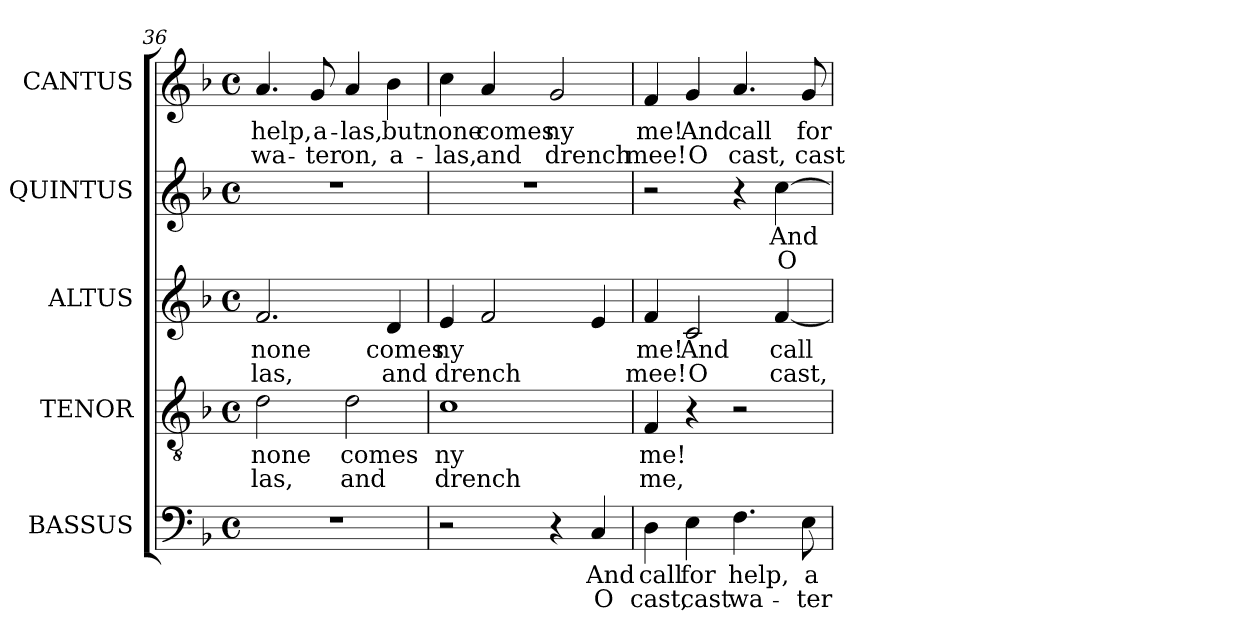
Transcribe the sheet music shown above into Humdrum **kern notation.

**kern	**text	**text	**kern	**text	**text	**kern	**text	**text	**kern	**text	**text	**kern	**text	**text
*part5	*part5	*part5	*part4	*part4	*part4	*part3	*part3	*part3	*part2	*part2	*part2	*part1	*part1	*part1
*staff5	*staff5	*staff5	*staff4	*staff4	*staff4	*staff3	*staff3	*staff3	*staff2	*staff2	*staff2	*staff1	*staff1	*staff1
*I"BASSUS	*	*	*I"TENOR	*	*	*I"ALTUS	*	*	*I"QUINTUS	*	*	*I"CANTUS	*	*
*I'B	*	*	*I'T	*	*	*I'A	*	*	*	*	*	*I'S	*	*
!!LO:PB:g=z
*clefF4	*	*	*clefGv2	*	*	*clefG2	*	*	*clefG2	*	*	*clefG2	*	*
*	*	*	*ITrd7c12	*	*	*	*	*	*	*	*	*	*	*
*k[b-]	*	*	*k[b-]	*	*	*k[b-]	*	*	*k[b-]	*	*	*k[b-]	*	*
*F:	*	*	*F:	*	*	*F:	*	*	*F:	*	*	*F:	*	*
*M4/4	*	*	*M4/4	*	*	*M4/4	*	*	*M4/4	*	*	*M4/4	*	*
*met(c)	*	*	*met(c)	*	*	*met(c)	*	*	*met(c)	*	*	*met(c)	*	*
=36	=36	=36	=36	=36	=36	=36	=36	=36	=36	=36	=36	=36	=36	=36
!	!	!	!	!LO:LY:b:color=#000000	!LO:LY:b:color=#000000	!	!	!	!	!	!	!	!	!
!	!	!	!	!	!	!	!LO:LY:b:color=#000000	!LO:LY:b:color=#000000	!	!	!	!	!	!
!	!	!	!	!	!	!	!	!	!	!	!	!	!LO:LY:b:color=#000000	!LO:LY:b:color=#000000
1r	.	.	2Di\	none	-las,	2.fi/	none	-las,	1r	.	.	4.ai/	help,	wa-
!	!	!	!	!	!	!	!	!	!	!	!	!	!LO:LY:b:color=#000000	!LO:LY:b:color=#000000
.	.	.	.	.	.	.	.	.	.	.	.	8gi/	a-	-ter
!	!	!	!	!LO:LY:b:color=#000000	!LO:LY:b:color=#000000	!	!	!	!	!	!	!	!	!
!	!	!	!	!	!	!	!	!	!	!	!	!	!LO:LY:b:color=#000000	!LO:LY:b:color=#000000
.	.	.	2Di\	comes	and	.	.	.	.	.	.	4ai/	-las,	on,
!	!	!	!	!	!	!	!LO:LY:b:color=#000000	!LO:LY:b:color=#000000	!	!	!	!	!	!
!	!	!	!	!	!	!	!	!	!	!	!	!	!LO:LY:b:color=#000000	!LO:LY:b:color=#000000
.	.	.	.	.	.	4di/	comes	and	.	.	.	4b-i\	but	a-
=37	=37	=37	=37	=37	=37	=37	=37	=37	=37	=37	=37	=37	=37	=37
!	!	!	!	!LO:LY:b:color=#000000	!LO:LY:b:color=#000000	!	!	!	!	!	!	!	!	!
!	!	!	!	!	!	!	!LO:LY:b:color=#000000	!LO:LY:b:color=#000000	!	!	!	!	!	!
!	!	!	!	!	!	!	!	!	!	!	!	!	!LO:LY:b:color=#000000	!LO:LY:b:color=#000000
2r	.	.	1Ci	ny	drench	4ei/	ny	drench	1r	.	.	4cci\	none	-las,
!	!	!	!	!	!	!	!	!	!	!	!	!	!LO:LY:b:color=#000000	!LO:LY:b:color=#000000
.	.	.	.	.	.	2fi/	.	.	.	.	.	4ai/	comes	and
!	!	!	!	!	!	!	!	!	!	!	!	!	!LO:LY:b:color=#000000	!LO:LY:b:color=#000000
4r	.	.	.	.	.	.	.	.	.	.	.	2gi/	ny	drench
!	!LO:LY:b:color=#000000	!LO:LY:b:color=#000000	!	!	!	!	!	!	!	!	!	!	!	!
4Ci/	And	O	.	.	.	4ei/	.	.	.	.	.	.	.	.
=38	=38	=38	=38	=38	=38	=38	=38	=38	=38	=38	=38	=38	=38	=38
!	!LO:LY:b:color=#000000	!LO:LY:b:color=#000000	!	!	!	!	!	!	!	!	!	!	!	!
!	!	!	!	!LO:LY:b:color=#000000	!LO:LY:b:color=#000000	!	!	!	!	!	!	!	!	!
!	!	!	!	!	!	!	!LO:LY:b:color=#000000	!LO:LY:b:color=#000000	!	!	!	!	!	!
!	!	!	!	!	!	!	!	!	!	!	!	!	!LO:LY:b:color=#000000	!LO:LY:b:color=#000000
4Di\	call	cast,	4FFi/	me!	me,	4fi/	me!	mee!	2r	.	.	4fi/	me!	mee!
!	!LO:LY:b:color=#000000	!LO:LY:b:color=#000000	!	!	!	!	!	!	!	!	!	!	!	!
!	!	!	!	!	!	!	!LO:LY:b:color=#000000	!LO:LY:b:color=#000000	!	!	!	!	!	!
!	!	!	!	!	!	!	!	!	!	!	!	!	!LO:LY:b:color=#000000	!LO:LY:b:color=#000000
4Ei\	for	cast	4r	.	.	2ci/	And	O	.	.	.	4gi/	And	O
!	!LO:LY:b:color=#000000	!LO:LY:b:color=#000000	!	!	!	!	!	!	!	!	!	!	!	!
!	!	!	!	!	!	!	!	!	!	!	!	!	!LO:LY:b:color=#000000	!LO:LY:b:color=#000000
4.Fi\	help,	wa-	2r	.	.	.	.	.	4r	.	.	4.ai/	call	cast,
!	!	!	!	!	!	!	!LO:LY:b:color=#000000	!LO:LY:b:color=#000000	!	!	!	!	!	!
!	!	!	!	!	!	!	!	!	!	!LO:LY:b:color=#000000	!LO:LY:b:color=#000000	!	!	!
.	.	.	.	.	.	[<4fi/	call	cast,	[>4cci\	And	O	.	.	.
!	!LO:LY:b:color=#000000	!LO:LY:b:color=#000000	!	!	!	!	!	!	!	!	!	!	!	!
!	!	!	!	!	!	!	!	!	!	!	!	!	!LO:LY:b:color=#000000	!LO:LY:b:color=#000000
8Ei\	a-	-ter	.	.	.	.	.	.	.	.	.	8gi/	for	cast
=	=	=	=	=	=	=	=	=	=	=	=	=	=	=
*-	*-	*-	*-	*-	*-	*-	*-	*-	*-	*-	*-	*-	*-	*-
